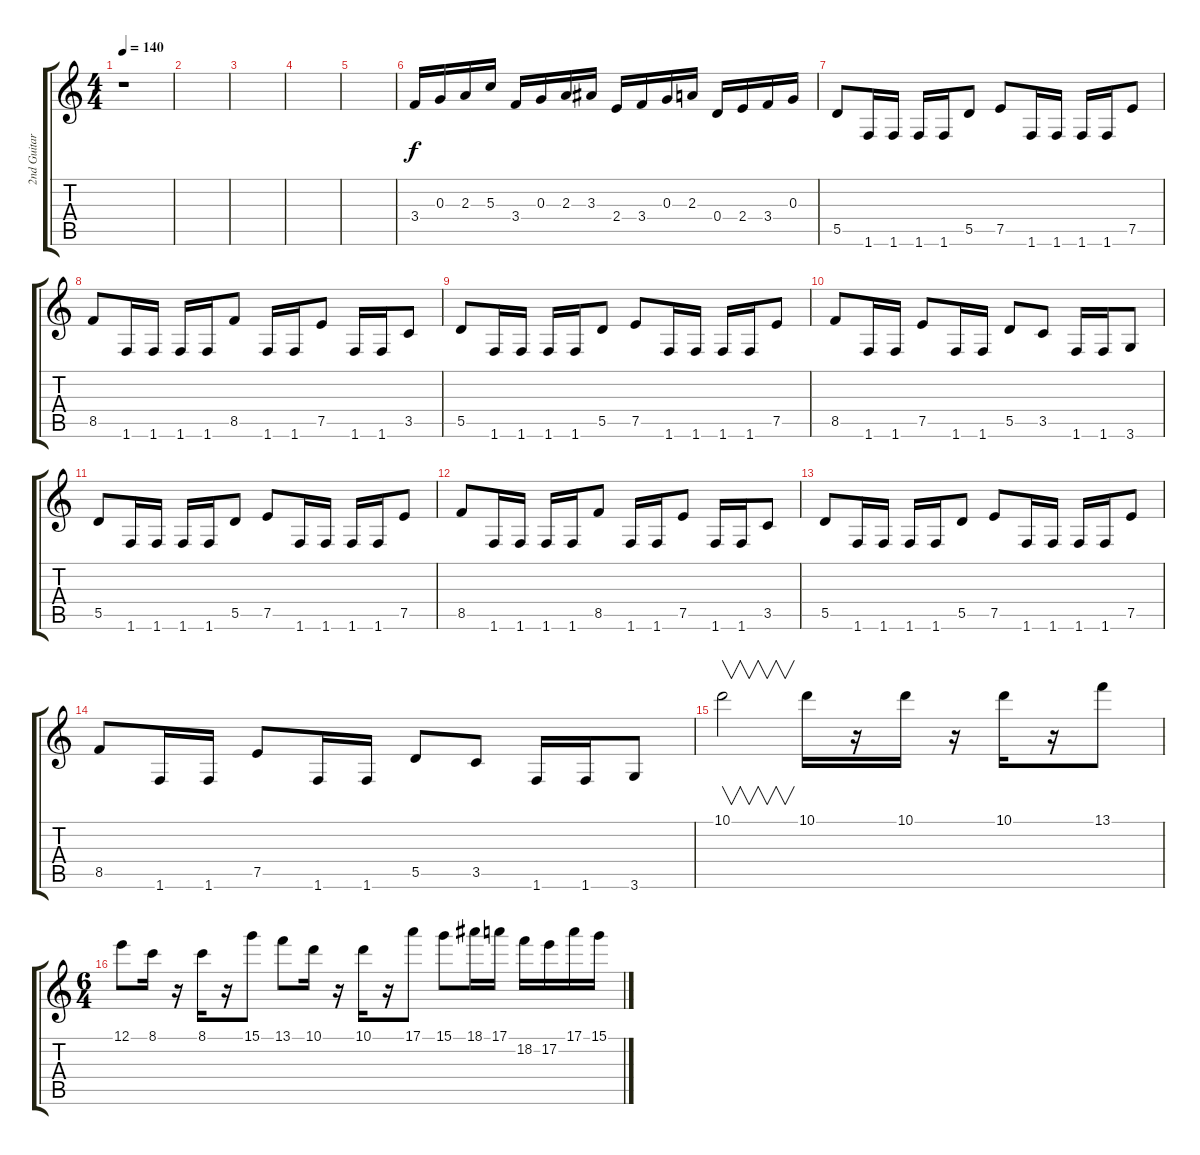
\track ("2nd Guitar" "2nd Guitar") {instrument overdrivenguitar}
\staff {score tabs}
\tuning (E4 B3 G3 D3 A2 E2) {hide}
\ts (4 4)
\tempo 140
\clef g2
\ks c
r.1{dy f volume 11 balance 6} |
|
|
|
|
3.4.16{balance 4} 0.3.16 2.3.16 5.3.16 3.4.16 0.3.16 2.3.16 3.3.16 2.4.16 3.4.16 0.3.16 2.3.16 0.4.16 2.4.16 3.4.16 0.3.16 |
5.5.8{volume 13 balance 15} 1.6.16 1.6.16 1.6.16 1.6.16 5.5.8 7.5.8 1.6.16 1.6.16 1.6.16 1.6.16 7.5.8 |
8.5.8 1.6.16 1.6.16 1.6.16 1.6.16 8.5.8 1.6.16 1.6.16 7.5.8 1.6.16 1.6.16 3.5.8 |
5.5.8 1.6.16 1.6.16 1.6.16 1.6.16 5.5.8 7.5.8 1.6.16 1.6.16 1.6.16 1.6.16 7.5.8 |
8.5.8 1.6.16 1.6.16 7.5.8 1.6.16 1.6.16 5.5.8 3.5.8 1.6.16 1.6.16 3.6.8 |
5.5.8 1.6.16 1.6.16 1.6.16 1.6.16 5.5.8 7.5.8 1.6.16 1.6.16 1.6.16 1.6.16 7.5.8 |
8.5.8 1.6.16 1.6.16 1.6.16 1.6.16 8.5.8 1.6.16 1.6.16 7.5.8 1.6.16 1.6.16 3.5.8 |
5.5.8 1.6.16 1.6.16 1.6.16 1.6.16 5.5.8 7.5.8 1.6.16 1.6.16 1.6.16 1.6.16 7.5.8 |
8.5.8 1.6.16 1.6.16 7.5.8 1.6.16 1.6.16 5.5.8 3.5.8 1.6.16 1.6.16 3.6.8 |
10.1.2{v volume 11 balance 6} 10.1.16 r.16 10.1.16 r.16 10.1.16 r.16 13.1.8 |
\ts (6 4)
12.1.8 8.1.16 r.16 8.1.16 r.16 15.1.8 13.1.8 10.1.16 r.16 10.1.16 r.16 17.1.8 15.1.8 18.1.16 17.1.16 18.2.16 17.2.16 17.1.16 15.1.16
